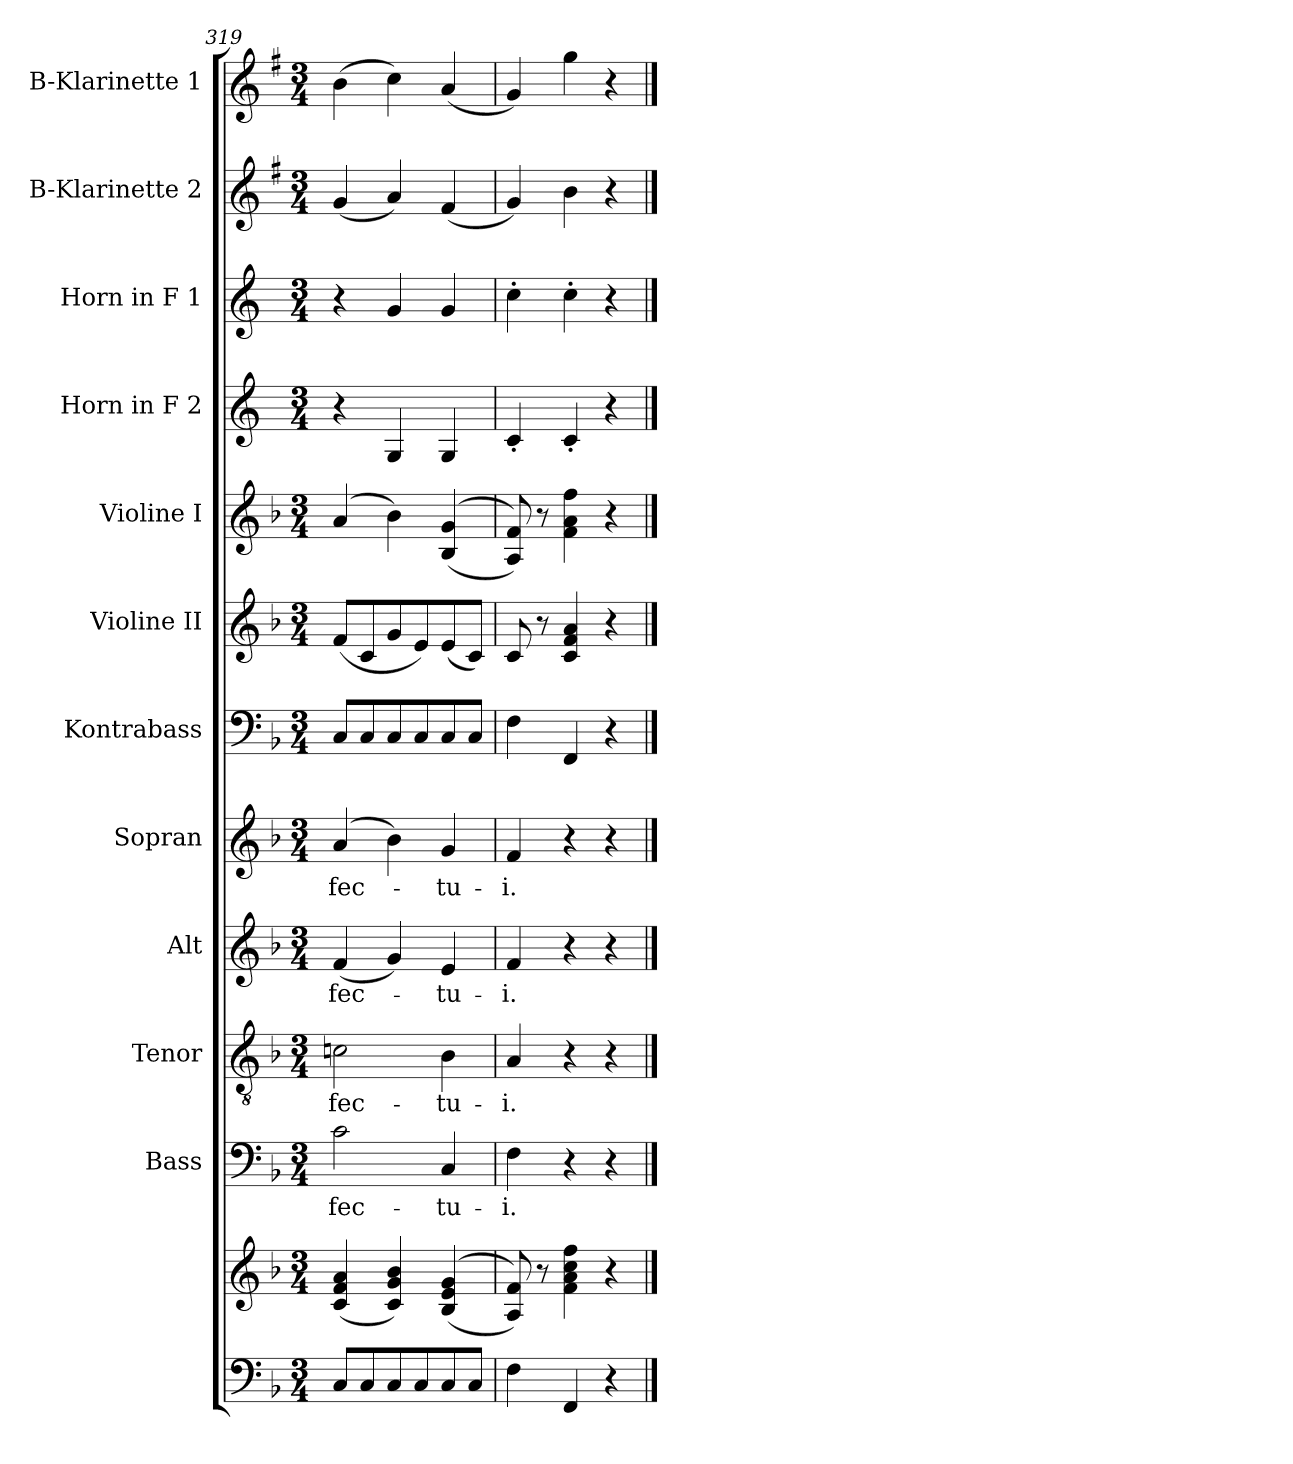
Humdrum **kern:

**kern	**kern	**kern	**text	**kern	**text	**kern	**text	**kern	**text	**kern	**kern	**kern	**kern	**kern	**kern	**kern
*part12	*part12	*part11	*part11	*part10	*part10	*part9	*part9	*part8	*part8	*part7	*part6	*part5	*part4	*part3	*part2	*part1
*staff13	*staff12	*staff11	*staff11	*staff10	*staff10	*staff9	*staff9	*staff8	*staff8	*staff7	*staff6	*staff5	*staff4	*staff3	*staff2	*staff1
*	*	*I"Bass	*	*I"Tenor	*	*I"Alt	*	*I"Sopran	*	*I"Kontrabass	*I"Violine II	*I"Violine I	*I"Horn in F 2	*I"Horn in F 1	*I"B-Klarinette 2	*I"B-Klarinette 1
*	*	*I'B.	*	*I'T.	*	*I'A.	*	*I'S.	*	*I'Kb.	*I'Vl. II	*I'Vl. I	*	*	*I'B Kl. 2	*I'B Kl. 1
*clefF4	*clefG2	*clefF4	*	*clefGv2	*	*clefG2	*	*clefG2	*	*clefF4	*clefG2	*clefG2	*clefG2	*clefG2	*clefG2	*clefG2
*	*	*	*	*	*	*	*	*	*	*ITrd7c12	*	*	*ITrd4c7	*ITrd4c7	*ITrd1c2	*ITrd1c2
*k[b-]	*k[b-]	*k[b-]	*	*k[b-]	*	*k[b-]	*	*k[b-]	*	*k[b-]	*k[b-]	*k[b-]	*k[b-]	*k[b-]	*k[b-]	*k[b-]
*F:	*F:	*F:	*	*F:	*	*F:	*	*F:	*	*F:	*F:	*F:	*F:	*F:	*F:	*F:
*M3/4	*M3/4	*M3/4	*	*M3/4	*	*M3/4	*	*M3/4	*	*M3/4	*M3/4	*M3/4	*M3/4	*M3/4	*M3/4	*M3/4
=319	=319	=319	=319	=319	=319	=319	=319	=319	=319	=319	=319	=319	=319	=319	=319	=319
!	!	!	!LO:LY:b	!	!LO:LY:b	!	!LO:LY:b	!	!LO:LY:b	!	!	!	!	!	!	!
8C/L	(4c/ 4f/ 4a/	2c\	-fec-	2cn\	-fec-	(<4f/	-fec-	(4a/	-fec-	8CC/L	(<8f/L	(4a/	4r	4r	(<4f/	(>4a\
8C/	.	.	.	.	.	.	.	.	.	8CC/	8c/	.	.	.	.	.
8C/	4c/ 4g/ 4b-/)	.	.	.	.	4g/)	.	4b-\)	.	8CC/	8g/	4b-\)	4C/	4c/	4g/)	4b-\)
8C/	.	.	.	.	.	.	.	.	.	8CC/	8e/)	.	.	.	.	.
!	!	!	!LO:LY:b	!	!LO:LY:b	!	!LO:LY:b	!	!LO:LY:b	!	!	!	!	!	!	!
8C/	((<4B-/ 4e/ 4g/	4C/	-tu-	4B-\	-tu-	4e/	-tu-	4g/	-tu-	8CC/	(<8e/	((<4B-/ 4g/	4C/	4c/	(<4e/	(<4g/
8C/J	.	.	.	.	.	.	.	.	.	8CC/J	8c/J)	.	.	.	.	.
=320	=320	=320	=320	=320	=320	=320	=320	=320	=320	=320	=320	=320	=320	=320	=320	=320
!	!	!	!LO:LY:b	!	!LO:LY:b	!	!LO:LY:b	!	!LO:LY:b	!	!	!	!	!	!	!
4F\	8A/ 8f/))	4F\	-i.	4A/	-i.	4f/	-i.	4f/	-i.	4FF\	8c/	8A/ 8f/))	4F'</	4f'>\	4f/)	4f/)
.	8r	.	.	.	.	.	.	.	.	.	8r	8r	.	.	.	.
4FF/	4f\ 4a\ 4cc\ 4ff\	4r	.	4r	.	4r	.	4r	.	4FFF/	4c/ 4f/ 4a/	4f\ 4a\ 4ff\	4F'</	4f'>\	4a\	4ff\
4r	4r	4r	.	4r	.	4r	.	4r	.	4r	4r	4r	4r	4r	4r	4r
==	==	==	==	==	==	==	==	==	==	==	==	==	==	==	==	==
*-	*-	*-	*-	*-	*-	*-	*-	*-	*-	*-	*-	*-	*-	*-	*-	*-
